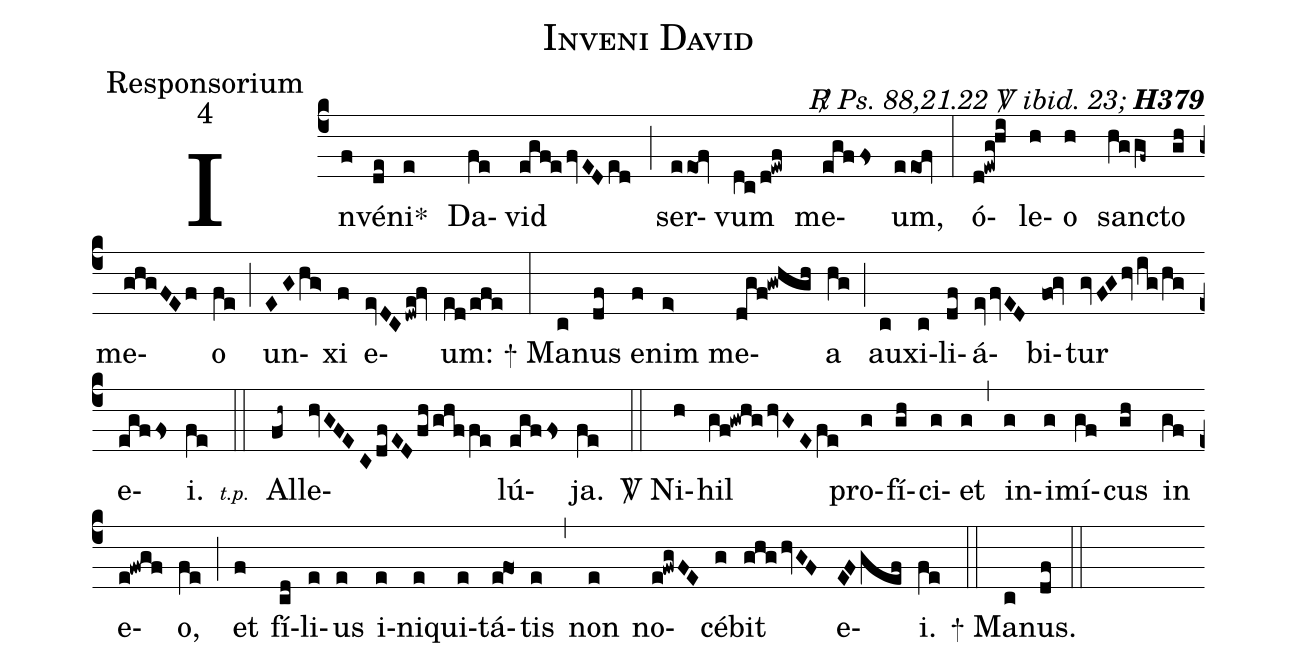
name:Inveni David;
office-part:Responsorium;
mode:4;
commentary:{\itshape\mdseries \Rbar\ Ps.\ 88,21.22  \Vbar\  ibid.\ 23;\/} {\bfseries H379};
%%
(c4) In(f)vé(de)ni<sp>*</sp>(e) Da(fe)vid(egf!efvEDed) (;)
ser(eeo1!fv)vum(dc/d!ewf) me(egfFs)um,(eeo1!fv) (:)
ó(d!ewg!hi)le(h)o(h) san(hggf~)cto(gh) me(ghgFEf)o(fe) (;)
un(EGhg>)xi(f) e(evDCdwe!fv)um:(ed/efe) (:)
<sp>+</sp> Ma(c)nus(df) e(f)nim(e>) me(dgf!gwhgh)a(hg) (;)
au(c)xi(c)li(df)á(evfvED)bi(fo0!gv)tur(gvFGhvig/hg) e(egfFs)i.(fe) (::)
<v>{\scriptsize\itshape t.p.\ }</v> Al(fh~)le(hvGFECdfEDfh/ghffe)lú(egfFs)ja.(fe) (::)
<sp>V/</sp> Ni(h)hil(gf!gwhghvGEfe) pro(g)fí(gh)ci(g)et(g) (,)
in(g)i(g)mí(gf)cus(gh) in(gf) e(e!fwgf)o,(fe) (;)
et(f) fí(cd)li(e)us(e) i(e)ni(e)qui(e)tá(e!fo1)tis(e) (,)
non(e) no(e!fwgFE)cé(g)bit(ghghvGF) e(EFgef)i.(fe) (::)
<sp>+</sp> Ma(c)nus.(df) (::)
